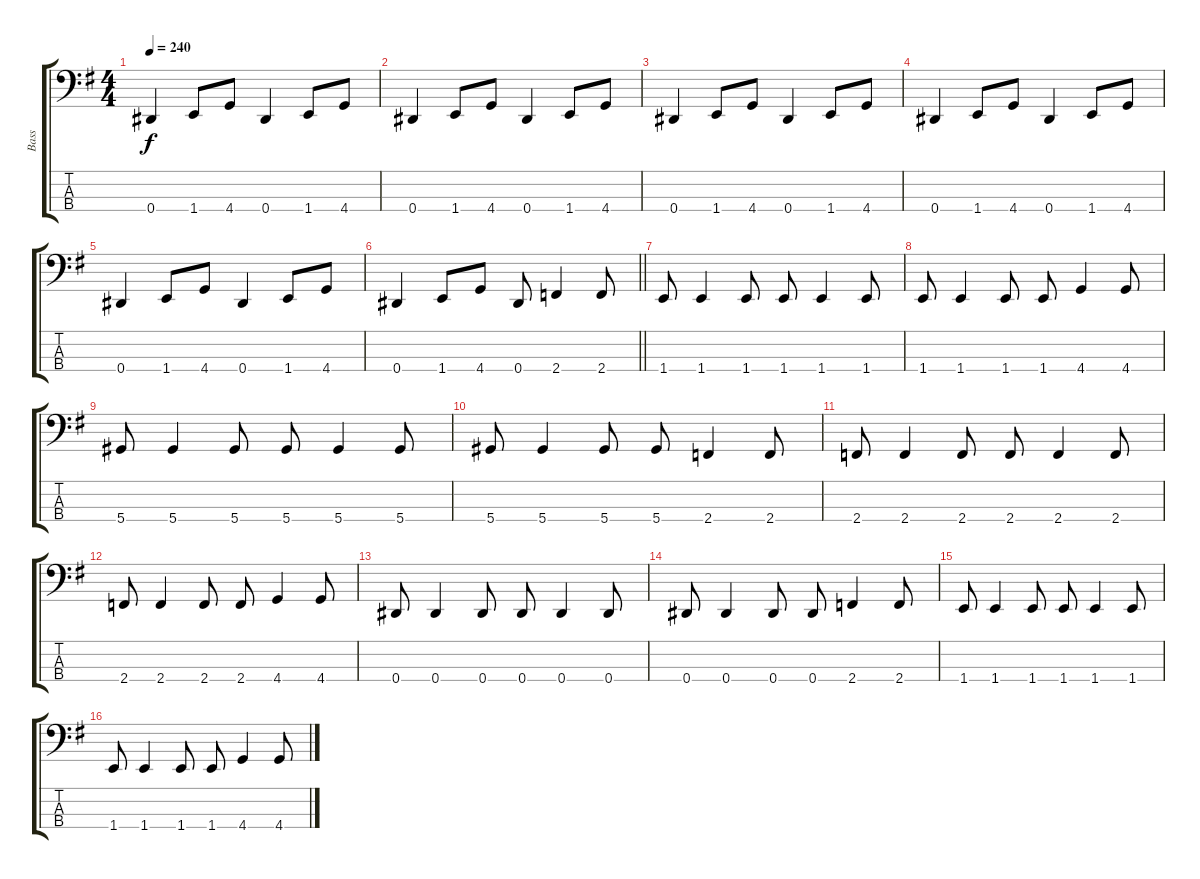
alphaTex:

\track ("Bass" "Bass") {instrument electricbasspick}
\staff {score tabs}
\tuning (Gb2 Db2 Ab1 Eb1) {hide}
\ts (4 4)
\tempo 240
\clef f4
\ks eminor
0.4.4{dy f} 1.4.8 4.4.8 0.4.4 1.4.8 4.4.8 |
0.4.4 1.4.8 4.4.8 0.4.4 1.4.8 4.4.8 |
0.4.4 1.4.8 4.4.8 0.4.4 1.4.8 4.4.8 |
0.4.4 1.4.8 4.4.8 0.4.4 1.4.8 4.4.8 |
0.4.4 1.4.8 4.4.8 0.4.4 1.4.8 4.4.8 |
\barLineRight lightlight
0.4.4 1.4.8 4.4.8 0.4.8 2.4.4 2.4.8 |
1.4.8 1.4.4 1.4.8 1.4.8 1.4.4 1.4.8 |
1.4.8 1.4.4 1.4.8 1.4.8 4.4.4 4.4.8 |
5.4.8 5.4.4 5.4.8 5.4.8 5.4.4 5.4.8 |
5.4.8 5.4.4 5.4.8 5.4.8 2.4.4 2.4.8 |
2.4.8 2.4.4 2.4.8 2.4.8 2.4.4 2.4.8 |
2.4.8 2.4.4 2.4.8 2.4.8 4.4.4 4.4.8 |
0.4.8 0.4.4 0.4.8 0.4.8 0.4.4 0.4.8 |
0.4.8 0.4.4 0.4.8 0.4.8 2.4.4 2.4.8 |
1.4.8 1.4.4 1.4.8 1.4.8 1.4.4 1.4.8 |
1.4.8 1.4.4 1.4.8 1.4.8 4.4.4 4.4.8
